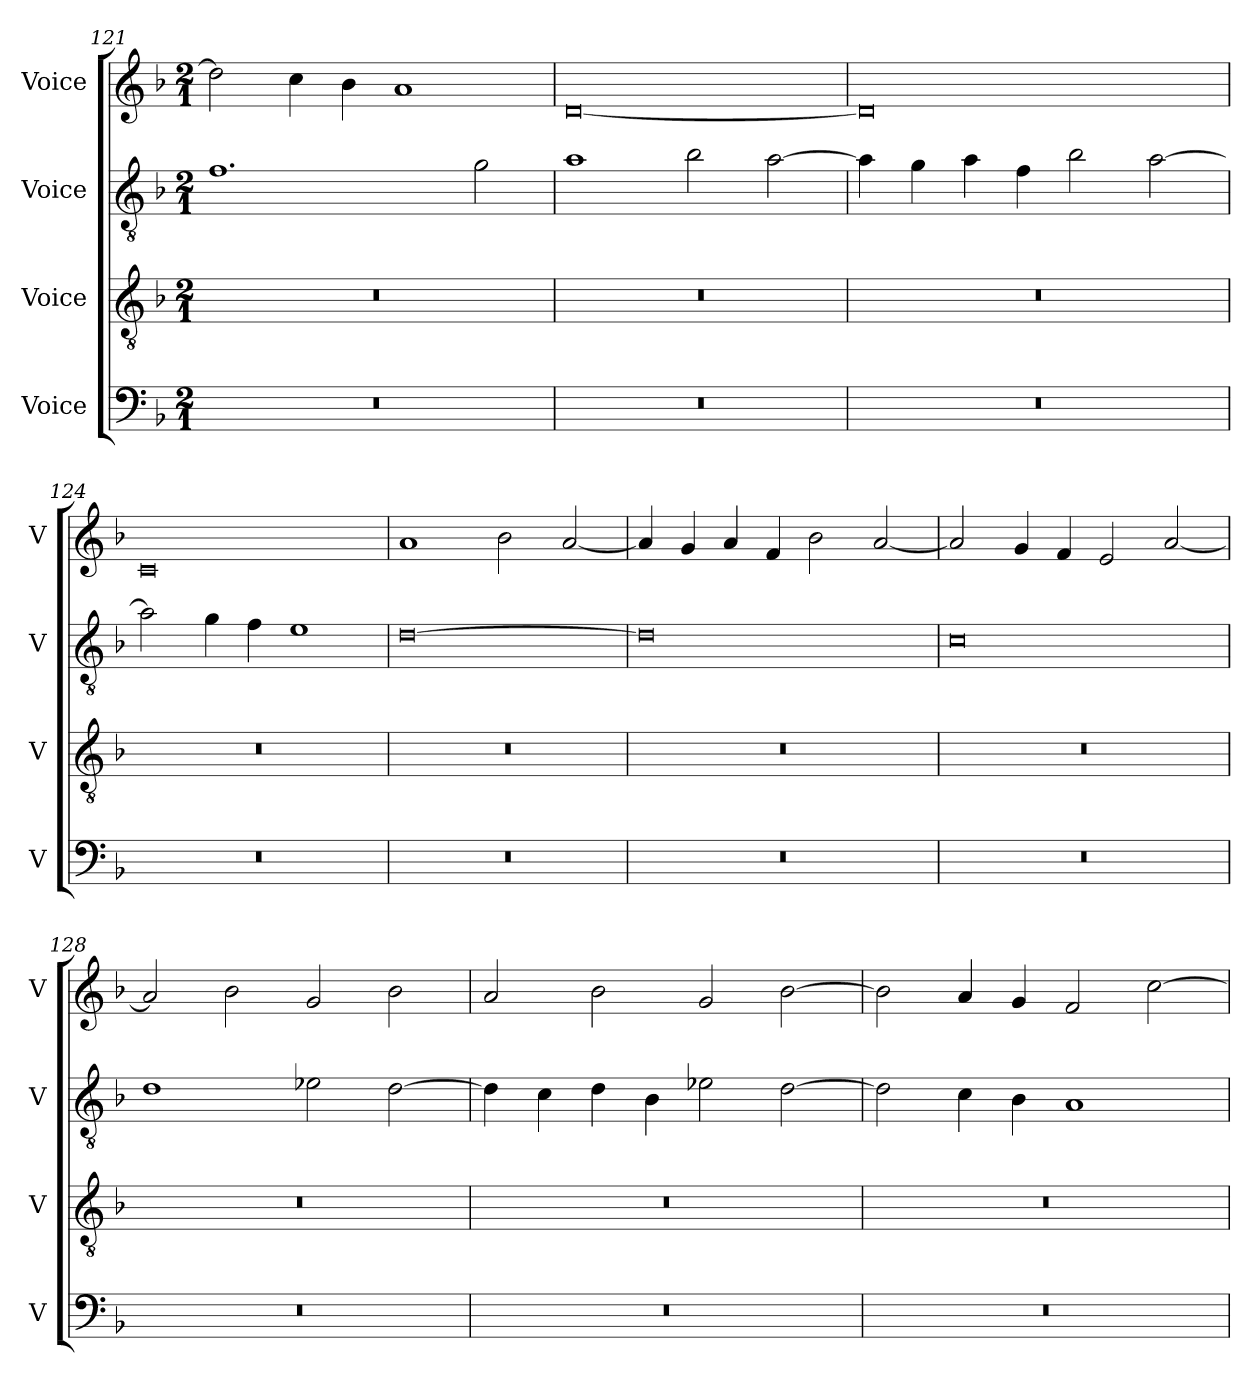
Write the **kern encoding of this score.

**kern	**kern	**kern	**kern
*part4	*part3	*part2	*part1
*staff4	*staff3	*staff2	*staff1
*I"Voice	*I"Voice	*I"Voice	*I"Voice
*I'V	*I'V	*I'V	*I'V
*clefF4	*clefGv2	*clefGv2	*clefG2
*k[b-]	*k[b-]	*k[b-]	*k[b-]
*M2/1	*M2/1	*M2/1	*M2/1
=121	=121	=121	=121
0r	0r	1.f	2dd\]
.	.	.	4cc\
.	.	.	4b-\
.	.	.	1a
.	.	2g\	.
=122	=122	=122	=122
0r	0r	1a	[0d
.	.	2b-\	.
.	.	[2a\	.
!!LO:PB:g=z
=123	=123	=123	=123
0r	0r	4a\]	0d]
.	.	4g\	.
.	.	4a\	.
.	.	4f\	.
.	.	2b-\	.
.	.	[2a\	.
=124	=124	=124	=124
0r	0r	2a\]	0c
.	.	4g\	.
.	.	4f\	.
.	.	1e	.
=125	=125	=125	=125
0r	0r	[0d	1a
.	.	.	2b-\
.	.	.	[2a/
!!LO:LB:g=z
=126	=126	=126	=126
0r	0r	0d]	4a/]
.	.	.	4g/
.	.	.	4a/
.	.	.	4f/
.	.	.	2b-\
.	.	.	[2a/
=127	=127	=127	=127
0r	0r	0c	2a/]
.	.	.	4g/
.	.	.	4f/
.	.	.	2e/
.	.	.	[2a/
=128	=128	=128	=128
0r	0r	1d	2a/]
.	.	.	2b-\
.	.	2e-X\	2g/
.	.	[2d\	2b-\
!!LO:LB:g=z
=129	=129	=129	=129
0r	0r	4d\]	2a/
.	.	4c\	.
.	.	4d\	2b-\
.	.	4B-\	.
.	.	2e-X\	2g/
.	.	[2d\	[2b-\
=130	=130	=130	=130
0r	0r	2d\]	2b-\]
.	.	4c\	4a/
.	.	4B-\	4g/
.	.	1A	2f/
.	.	.	[2cc\
=	=	=	=
*-	*-	*-	*-
